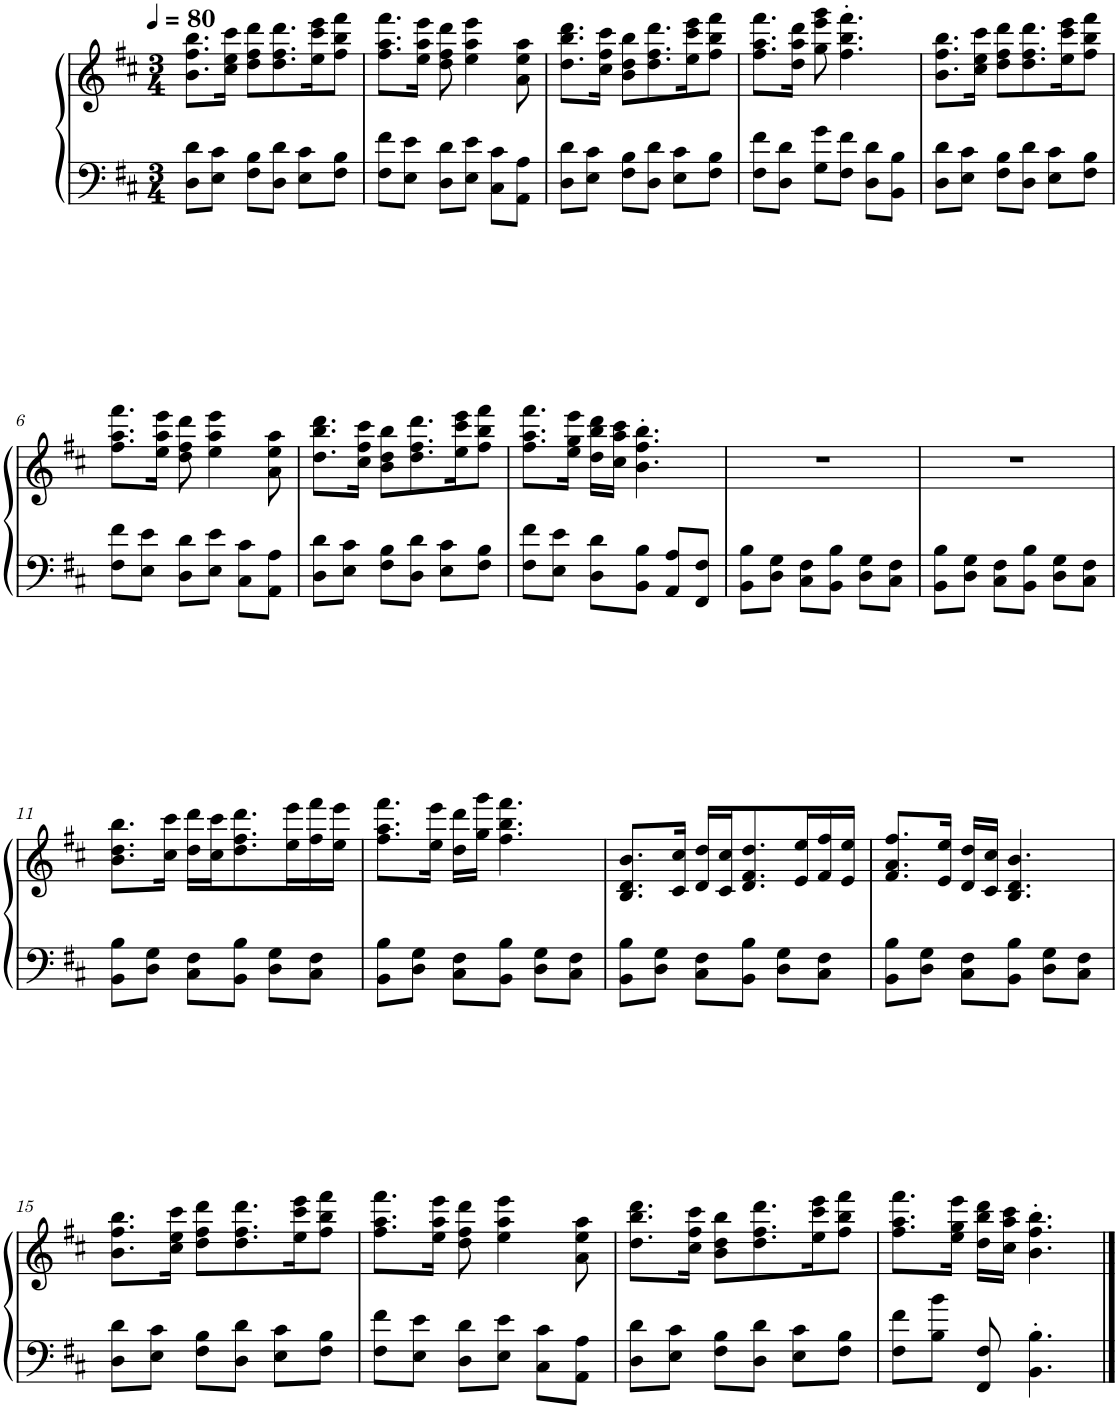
**kern	**kern
*part1	*part1
*staff2	*staff1
*I"Piano	*
*I'Pno.	*
*clefF4	*clefG2
*k[f#c#]	*k[f#c#]
*M3/4	*M3/4
*MM80	*MM80
=1	=1
8D\ 8d\L	8.b\ 8.ff#\ 8.bb\L
8E\ 8c#\J	.
.	16cc#\ 16ee\ 16ccc#\Jk
8F#\ 8B\L	8dd\ 8ff#\ 8ddd\L
8D\ 8d\J	8.dd\ 8.ff#\ 8.ddd\
8E\ 8c#\L	.
.	16ee\ 16ccc#\ 16eee\K
8F#\ 8B\J	8ff#\ 8bb\ 8fff#\J
=2	=2
8F#\ 8f#\L	8.ff#\ 8.aa\ 8.fff#\L
8E\ 8e\J	.
.	16ee\ 16aa\ 16eee\Jk
8D\ 8d\L	8dd\ 8ff#\ 8ddd\
8E\ 8e\J	4ee\ 4aa\ 4eee\
8C#\ 8c#\L	.
8AA\ 8A\J	8a\ 8ee\ 8aa\
=3	=3
8D\ 8d\L	8.dd\ 8.bb\ 8.ddd\L
8E\ 8c#\J	.
.	16cc#\ 16ff#\ 16ccc#\Jk
8F#\ 8B\L	8b\ 8dd\ 8bb\L
8D\ 8d\J	8.dd\ 8.ff#\ 8.ddd\
8E\ 8c#\L	.
.	16ee\ 16ccc#\ 16eee\K
8F#\ 8B\J	8ff#\ 8bb\ 8fff#\J
=4	=4
8F#\ 8f#\L	8.ff#\ 8.aa\ 8.fff#\L
8D\ 8d\J	.
.	16dd\ 16aa\ 16ddd\Jk
8G\ 8g\L	8gg\ 8eee\ 8ggg\
8F#\ 8f#\J	4.ff#\' 4.bb\' 4.fff#\'
8D\ 8d\L	.
8BB\ 8B\J	.
=5	=5
8D\ 8d\L	8.b\ 8.ff#\ 8.bb\L
8E\ 8c#\J	.
.	16cc#\ 16ee\ 16ccc#\Jk
8F#\ 8B\L	8dd\ 8ff#\ 8ddd\L
8D\ 8d\J	8.dd\ 8.ff#\ 8.ddd\
8E\ 8c#\L	.
.	16ee\ 16ccc#\ 16eee\K
8F#\ 8B\J	8ff#\ 8bb\ 8fff#\J
!!LO:LB:g=z
=6	=6
8F#\ 8f#\L	8.ff#\ 8.aa\ 8.fff#\L
8E\ 8e\J	.
.	16ee\ 16aa\ 16eee\Jk
8D\ 8d\L	8dd\ 8ff#\ 8ddd\
8E\ 8e\J	4ee\ 4aa\ 4eee\
8C#\ 8c#\L	.
8AA\ 8A\J	8a\ 8ee\ 8aa\
=7	=7
8D\ 8d\L	8.dd\ 8.bb\ 8.ddd\L
8E\ 8c#\J	.
.	16cc#\ 16ff#\ 16ccc#\Jk
8F#\ 8B\L	8b\ 8dd\ 8bb\L
8D\ 8d\J	8.dd\ 8.ff#\ 8.ddd\
8E\ 8c#\L	.
.	16ee\ 16ccc#\ 16eee\K
8F#\ 8B\J	8ff#\ 8bb\ 8fff#\J
=8	=8
8F#\ 8f#\L	8.ff#\ 8.aa\ 8.fff#\L
8E\ 8e\J	.
.	16ee\ 16gg\ 16eee\Jk
8D\ 8d\L	16dd\ 16bb\ 16ddd\LL
.	16cc#\ 16aa\ 16ccc#\JJ
8BB\ 8B\J	4.b\' 4.ff#\' 4.bb\'
8AA/ 8A/L	.
8FF#/ 8F#/J	.
=9	=9
8BB\ 8B\L	2.r
8D\ 8G\J	.
8C#\ 8F#\L	.
8BB\ 8B\J	.
8D\ 8G\L	.
8C#\ 8F#\J	.
=10	=10
8BB\ 8B\L	2.r
8D\ 8G\J	.
8C#\ 8F#\L	.
8BB\ 8B\J	.
8D\ 8G\L	.
8C#\ 8F#\J	.
!!LO:LB:g=z
=11	=11
8BB\ 8B\L	8.b\ 8.dd\ 8.bb\L
8D\ 8G\J	.
.	16cc#\ 16ccc#\Jk
8C#\ 8F#\L	16dd\ 16ddd\LL
.	16cc#\ 16ccc#\J
8BB\ 8B\J	8.dd\ 8.ff#\ 8.ddd\
8D\ 8G\L	.
.	16ee\ 16eee\L
8C#\ 8F#\J	16ff#\ 16fff#\
.	16ee\ 16eee\JJ
=12	=12
8BB\ 8B\L	8.ff#\ 8.aa\ 8.fff#\L
8D\ 8G\J	.
.	16ee\ 16eee\Jk
8C#\ 8F#\L	16dd\ 16ddd\LL
.	16gg\ 16ggg\JJ
8BB\ 8B\J	4.ff#\ 4.bb\ 4.fff#\
8D\ 8G\L	.
8C#\ 8F#\J	.
=13	=13
8BB\ 8B\L	8.B/ 8.d/ 8.b/L
8D\ 8G\J	.
.	16c#/ 16cc#/Jk
8C#\ 8F#\L	16d/ 16dd/LL
.	16c#/ 16cc#/J
8BB\ 8B\J	8.d/ 8.f#/ 8.dd/
8D\ 8G\L	.
.	16e/ 16ee/L
8C#\ 8F#\J	16f#/ 16ff#/
.	16e/ 16ee/JJ
=14	=14
8BB\ 8B\L	8.f#/ 8.a/ 8.ff#/L
8D\ 8G\J	.
.	16e/ 16ee/Jk
8C#\ 8F#\L	16d/ 16dd/LL
.	16c#/ 16cc#/JJ
8BB\ 8B\J	4.B/ 4.d/ 4.b/
8D\ 8G\L	.
8C#\ 8F#\J	.
!!LO:LB:g=z
=15	=15
8D\ 8d\L	8.b\ 8.ff#\ 8.bb\L
8E\ 8c#\J	.
.	16cc#\ 16ee\ 16ccc#\Jk
8F#\ 8B\L	8dd\ 8ff#\ 8ddd\L
8D\ 8d\J	8.dd\ 8.ff#\ 8.ddd\
8E\ 8c#\L	.
.	16ee\ 16ccc#\ 16eee\K
8F#\ 8B\J	8ff#\ 8bb\ 8fff#\J
=16	=16
8F#\ 8f#\L	8.ff#\ 8.aa\ 8.fff#\L
8E\ 8e\J	.
.	16ee\ 16aa\ 16eee\Jk
8D\ 8d\L	8dd\ 8ff#\ 8ddd\
8E\ 8e\J	4ee\ 4aa\ 4eee\
8C#\ 8c#\L	.
8AA\ 8A\J	8a\ 8ee\ 8aa\
=17	=17
8D\ 8d\L	8.dd\ 8.bb\ 8.ddd\L
8E\ 8c#\J	.
.	16cc#\ 16ff#\ 16ccc#\Jk
8F#\ 8B\L	8b\ 8dd\ 8bb\L
8D\ 8d\J	8.dd\ 8.ff#\ 8.ddd\
8E\ 8c#\L	.
.	16ee\ 16ccc#\ 16eee\K
8F#\ 8B\J	8ff#\ 8bb\ 8fff#\J
=18	=18
8F#\ 8f#\L	8.ff#\ 8.aa\ 8.fff#\L
8B\ 8b\J	.
.	16ee\ 16gg\ 16eee\Jk
8FF#/ 8F#/	16dd\ 16bb\ 16ddd\LL
.	16cc#\ 16aa\ 16ccc#\JJ
4.BB\' 4.B\'	4.b\' 4.ff#\' 4.bb\'
==	==
*-	*-
